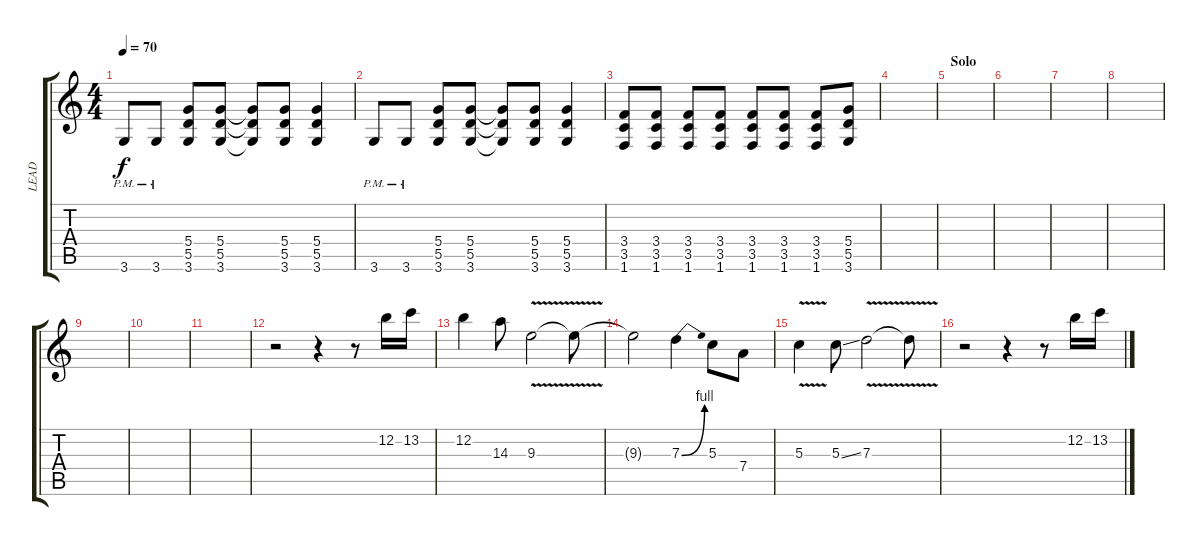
\track ("LEAD " "LEAD ") {instrument distortionguitar}
\staff {score tabs}
\tuning (E4 B3 G3 D3 A2 E2) {hide}
\ts (4 4)
\tempo 70
\clef g2
\ks c
3.6{pm}.8{dy f} 3.6{pm}.8 (5.4 5.5 3.6).8 (5.4 5.5 3.6).8 (5.4{t} 5.5{t} 3.6{t}).8 (5.4 5.5 3.6).8 (5.4 5.5 3.6).4 |
3.6{pm}.8 3.6{pm}.8 (5.4 5.5 3.6).8 (5.4 5.5 3.6).8 (5.4{t} 5.5{t} 3.6{t}).8 (5.4 5.5 3.6).8 (5.4 5.5 3.6).4 |
(3.4 3.5 1.6).8 (3.4 3.5 1.6).8 (3.4 3.5 1.6).8 (3.4 3.5 1.6).8 (3.4 3.5 1.6).8 (3.4 3.5 1.6).8 (3.4 3.5 1.6).8 (5.4 5.5 3.6).8 |
|
\section ("" "Solo")
|
|
|
|
|
|
|
r.2 r.4 r.8 12.2.16 13.2.16 |
12.2.4 14.3.8 9.3{v}.2 9.3{t}.8 |
9.3{t}.2 7.3{be (bend 0 0 60 4)}.4 5.3.8 7.4.8 |
5.3{v}.4 5.3{ss}.8 7.3{v}.2 7.3{t}.8 |
r.2 r.4 r.8 12.2.16 13.2.16
